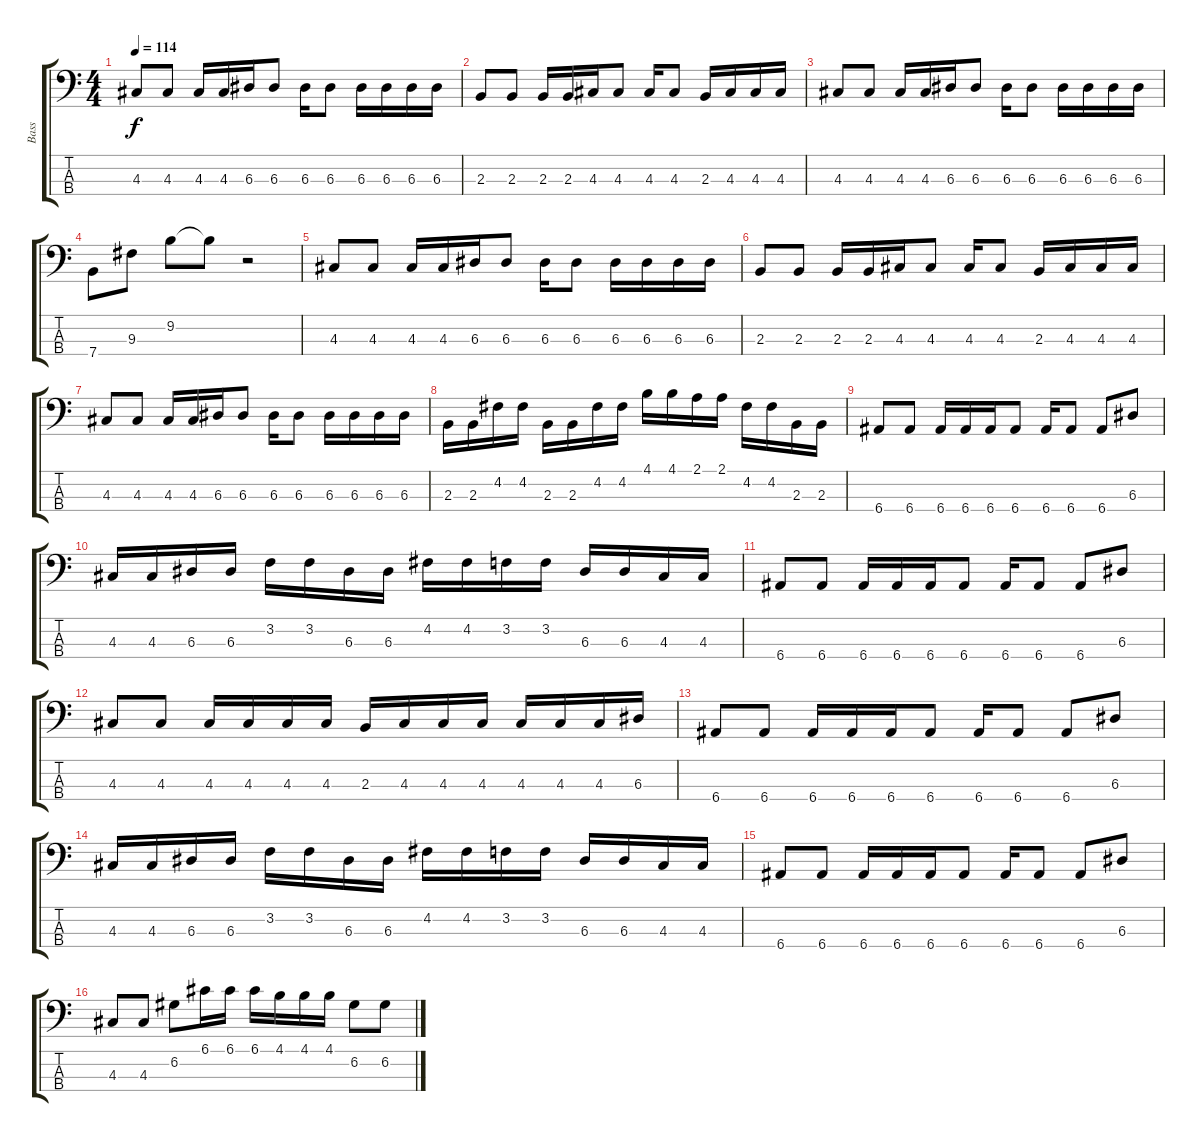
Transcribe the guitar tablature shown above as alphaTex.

\track ("Bass" "Bass") {instrument electricbasspick}
\staff {score tabs}
\tuning (G2 D2 A1 E1) {hide}
\ts (4 4)
\tempo 114
\clef f4
\ks c
4.3.8{dy f} 4.3.8 4.3.16 4.3.16 6.3.16 6.3.8 6.3.16 6.3.8 6.3.16 6.3.16 6.3.16 6.3.16 |
2.3.8 2.3.8 2.3.16 2.3.16 4.3.16 4.3.8 4.3.16 4.3.8 2.3.16 4.3.16 4.3.16 4.3.16 |
4.3.8 4.3.8 4.3.16 4.3.16 6.3.16 6.3.8 6.3.16 6.3.8 6.3.16 6.3.16 6.3.16 6.3.16 |
7.4.8 9.3.8 9.2.8 9.2{t}.8 r.2 |
4.3.8 4.3.8 4.3.16 4.3.16 6.3.16 6.3.8 6.3.16 6.3.8 6.3.16 6.3.16 6.3.16 6.3.16 |
2.3.8 2.3.8 2.3.16 2.3.16 4.3.16 4.3.8 4.3.16 4.3.8 2.3.16 4.3.16 4.3.16 4.3.16 |
4.3.8 4.3.8 4.3.16 4.3.16 6.3.16 6.3.8 6.3.16 6.3.8 6.3.16 6.3.16 6.3.16 6.3.16 |
2.3.16 2.3.16 4.2.16 4.2.16 2.3.16 2.3.16 4.2.16 4.2.16 4.1.16 4.1.16 2.1.16 2.1.16 4.2.16 4.2.16 2.3.16 2.3.16 |
6.4.8 6.4.8 6.4.16 6.4.16 6.4.16 6.4.8 6.4.16 6.4.8 6.4.8 6.3.8 |
4.3.16 4.3.16 6.3.16 6.3.16 3.2.16 3.2.16 6.3.16 6.3.16 4.2.16 4.2.16 3.2.16 3.2.16 6.3.16 6.3.16 4.3.16 4.3.16 |
6.4.8 6.4.8 6.4.16 6.4.16 6.4.16 6.4.8 6.4.16 6.4.8 6.4.8 6.3.8 |
4.3.8 4.3.8 4.3.16 4.3.16 4.3.16 4.3.16 2.3.16 4.3.16 4.3.16 4.3.16 4.3.16 4.3.16 4.3.16 6.3.16 |
6.4.8 6.4.8 6.4.16 6.4.16 6.4.16 6.4.8 6.4.16 6.4.8 6.4.8 6.3.8 |
4.3.16 4.3.16 6.3.16 6.3.16 3.2.16 3.2.16 6.3.16 6.3.16 4.2.16 4.2.16 3.2.16 3.2.16 6.3.16 6.3.16 4.3.16 4.3.16 |
6.4.8 6.4.8 6.4.16 6.4.16 6.4.16 6.4.8 6.4.16 6.4.8 6.4.8 6.3.8 |
4.3.8 4.3.8 6.2.8 6.1.16 6.1.16 6.1.16 4.1.16 4.1.16 4.1.16 6.2.8 6.2.8
